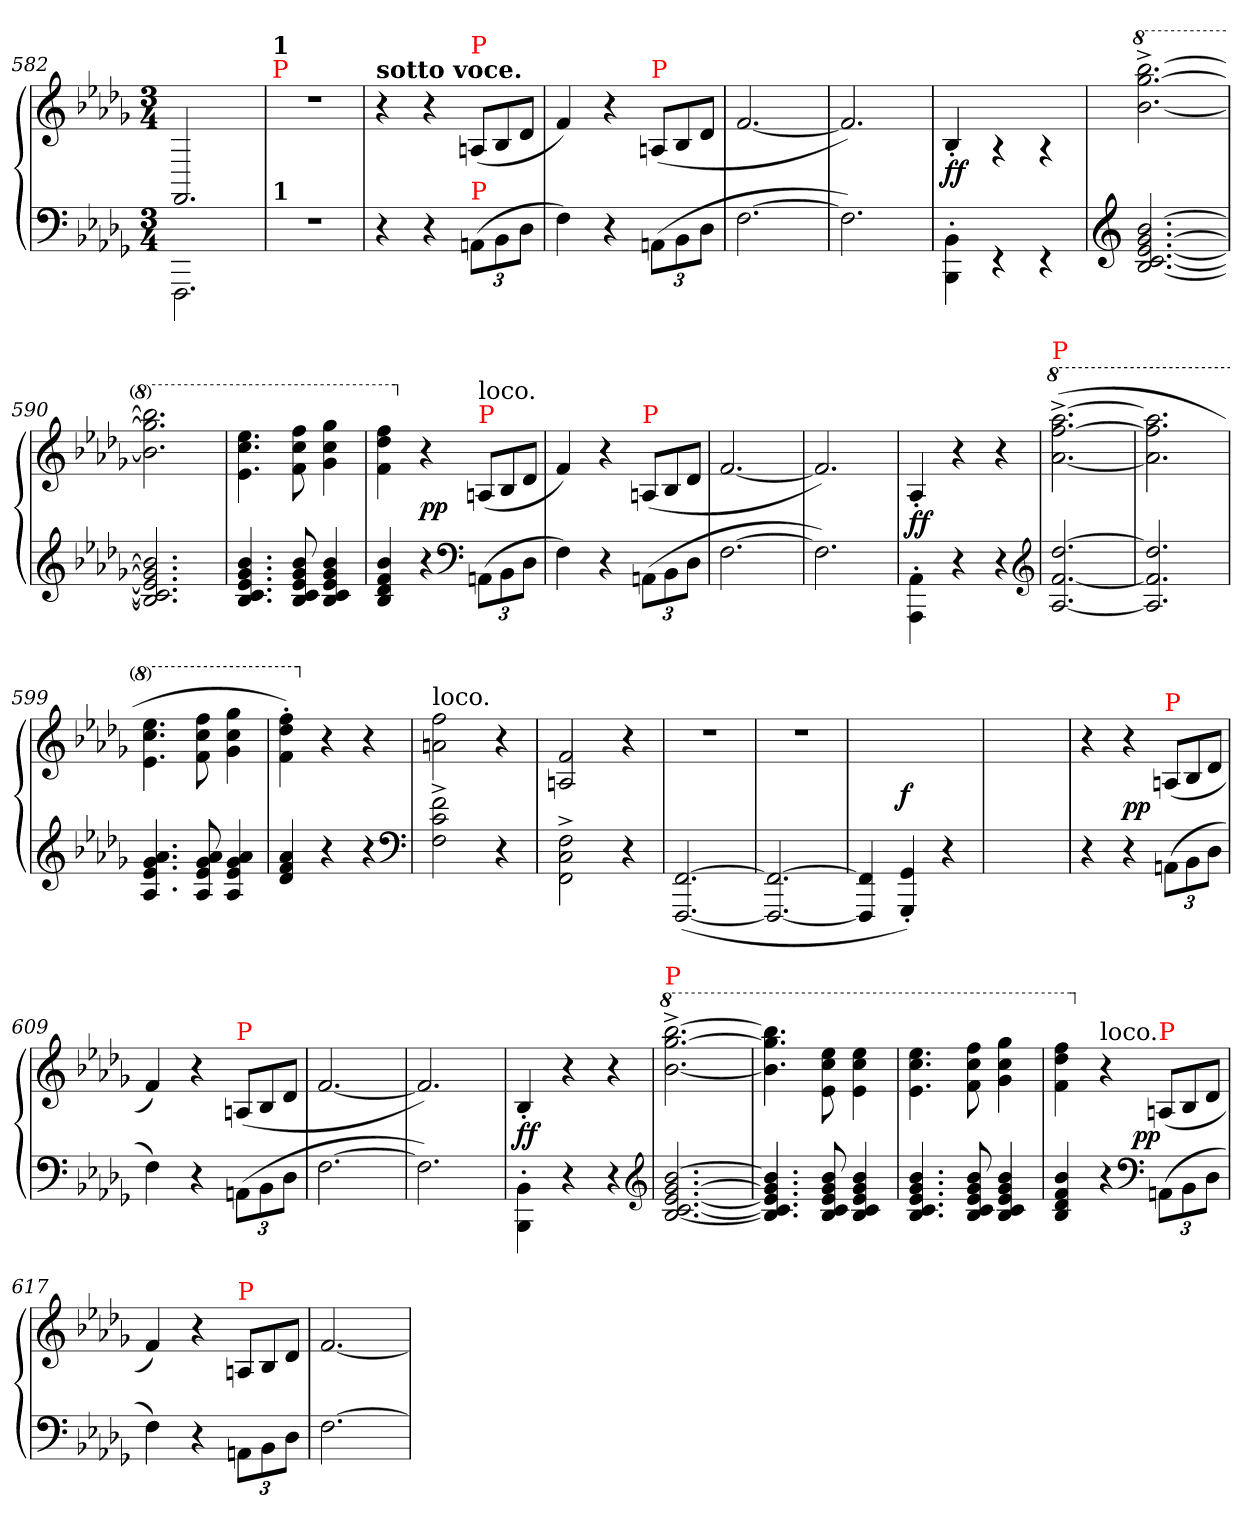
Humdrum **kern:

**kern	**kern	**dynam
*part1	*part1	*part1
*staff2	*staff1	*staff1/2
*clefF4	*clefG2	*
*k[b-e-a-d-g-]	*k[b-e-a-d-g-]	*
*M3/4	*M3/4	*
=582	=582	=582
2.FFF\	2.FF/	.
=583	=583	=583
!	!LO:TX:a:color=red:t=P	!
!	!LO:TX:a:B:t=1	!
!LO:TX:a:B:t=1	!	!
2.rF	2.rdd	.
=584	=584	=584
!	!LO:TX:a:B:t=sotto voce.	!
4r	4r	.
4r	4r	.
*Xbrackettup	*Xtuplet	*
!	!LO:TX:a:color=red:t=P	!
!LO:TX:a:color=red:t=P	!	!
(<12AAn\L	(>12An/L	.
12BB-	12B-/	.
12D-J	12d-\J	.
=585	=585	=585
4F)	4f)	.
4r	4r	.
!	!LO:TX:a:color=red:t=P	!
(<12AAn\L	(>12An/L	.
12BB-	12B-/	.
12D-J	12d-\J	.
=586	=586	=586
[2.F	[2.f	.
=587	=587	=587
2.F])	2.f])	.
=588	=588	=588
4BB-'<\ 4BBB-'<\	4B-'>/	ff
4rEE	4rA	.
4rEE	4rA	.
=589	=589	=589
*clefG2	*	*
*	*8va	*
[2.b- [2.g- [2.e- [2.c [2.B-	[2.bbb-^< [2.ggg-^< [2.bb-^<	.
=590	=590	=590
2.b-] 2.g-] 2.e-] 2.c] 2.B-]	2.bbb-] 2.ggg-] 2.bb-]	.
=591	=591	=591
4.b- 4.g- 4.e- 4.c 4.B-	4.eee-\ 4.ccc\ 4.ee-\	.
8b- 8g- 8e- 8c 8B-	8fff 8ccc 8ff	.
4b- 4g- 4e- 4c 4B-	4ggg- 4ccc 4gg-	.
=592	=592	=592
4b- 4f 4d- 4B-	4fff 4ddd- 4ff	.
*	*X8va	*
4r	4r	pp
*clefF4	*	*
!	!LO:TX:a:color=red:t=P	!
!	!LO:TX:a:t=loco.	!
(<12AAn\L	(>12An/L	.
12BB-	12B-/	.
12D-J	12d-\J	.
=593	=593	=593
4F)	4f)	.
4r	4r	.
!	!LO:TX:a:color=red:t=P	!
(<12AAn\L	(>12An/L	.
12BB-	12B-/	.
12D-J	12d-\J	.
=594	=594	=594
[2.F	[2.f	.
=595	=595	=595
2.F])	2.f])	.
=596	=596	=596
4AA-'<\ 4AAA-'<\	4A-'>/	ff
4r	4r	.
4r	4r	.
*clefG2	*	*
=597	=597	=597
*	*8va	*
!	!LO:TX:a:color=red:t=P	!
[2.dd- [2.f [2.A-	(>[2.aaa-^< [2.fff^< [2.aa-^<	.
=598	=598	=598
2.dd-] 2.f] 2.A-]	2.aaa-] 2.fff] 2.aa-]	.
=599	=599	=599
4.a- 4.g- 4.e- 4.A-	4.eee-\ 4.ccc\ 4.ee-\	.
8a- 8g- 8e- 8A-	8fff 8ccc 8ff	.
4a- 4g- 4e- 4A-	4ggg- 4ccc 4gg-	.
=600	=600	=600
4a- 4f 4d-	4fff'> 4ddd-'> 4ff'>)	.
*	*X8va	*
4r	4r	.
4r	4r	.
*clefF4	*	*
=601	=601	=601
!	!LO:TX:a:t=loco.	!
2f^ 2c^ 2F^	2ff 2an	.
4r	4r	.
=602	=602	=602
2F^\ 2C^\ 2FF^\	2f/ 2An/	.
4r	4r	.
=603	=603	=603
(<[2.FF [2.FFF	2.rdd	.
=604	=604	=604
2.FF_/ 2.FFF_/	2.rdd	.
=605	=605	=605
*	*^	*
4FF] 4FFF]	2.ryy	4ryy	.
4GG-'< 4GGG-'<)	.	2ryy	f
4r	.	.	.
=606	=606	=606	=606
!	!LO:TX:a:color=red:t=P	!	!
*	*v	*v	*
2.ryy	2.ryy	.
=608	=608	=608
4r	4r	.
4r	4r	pp
!	!LO:TX:a:color=red:t=P	!
(<12AAn\L	(>12An/L	.
12BB-	12B-/	.
12D-J	12d-\J	.
=609	=609	=609
4F)	4f)	.
4r	4r	.
!	!LO:TX:a:color=red:t=P	!
(<12AAn\L	(>12An/L	.
12BB-	12B-/	.
12D-J	12d-\J	.
=610	=610	=610
[2.F	[2.f	.
=611	=611	=611
2.F])	2.f])	.
=612	=612	=612
4BB-'>\ 4BBB-'>\	4B-'</	ff
4r	4r	.
4r	4r	.
*clefG2	*	*
=613	=613	=613
*	*8va	*
!	!LO:TX:a:color=red:t=P	!
[2.b- [2.g- [2.e- [2.c [2.B-	[2.bbb-^< [2.ggg-^< [2.bb-^<	.
=614	=614	=614
4.b-] 4.g-] 4.e-] 4.c] 4.B-]	4.bbb-] 4.ggg-] 4.bb-]	.
8b- 8g- 8e- 8c 8B-	8eee-\ 8ccc\ 8ee-\	.
4b- 4g- 4e- 4c 4B-	4eee-\ 4ccc\ 4ee-\	.
=615	=615	=615
4.b- 4.g- 4.e- 4.c 4.B-	4.eee-\ 4.ccc\ 4.ee-\	.
8b- 8g- 8e- 8c 8B-	8fff 8ccc 8ff	.
4b- 4g- 4e- 4c 4B-	4ggg- 4ccc 4gg-	.
=616	=616	=616
4b- 4f 4d- 4B-	4fff 4ddd- 4ff	.
*	*X8va	*
!	!LO:TX:a:t=loco.	!
4r	4r	.
*clefF4	*	*
!	!LO:TX:a:color=red:t=P	!
!	!	!LO:DY:rj
(<12AAn\L	(>12An/L	pp
12BB-	12B-/	.
12D-J	12d-\J	.
=617	=617	=617
4F)	4f)	.
4r	4r	.
!	!LO:TX:a:color=red:t=P	!
12AAn\L	12An/L	.
12BB-	12B-/	.
12D-J	12d-\J	.
=618	=618	=618
[2.F	[2.f	.
=	=	=
*-	*-	*-
